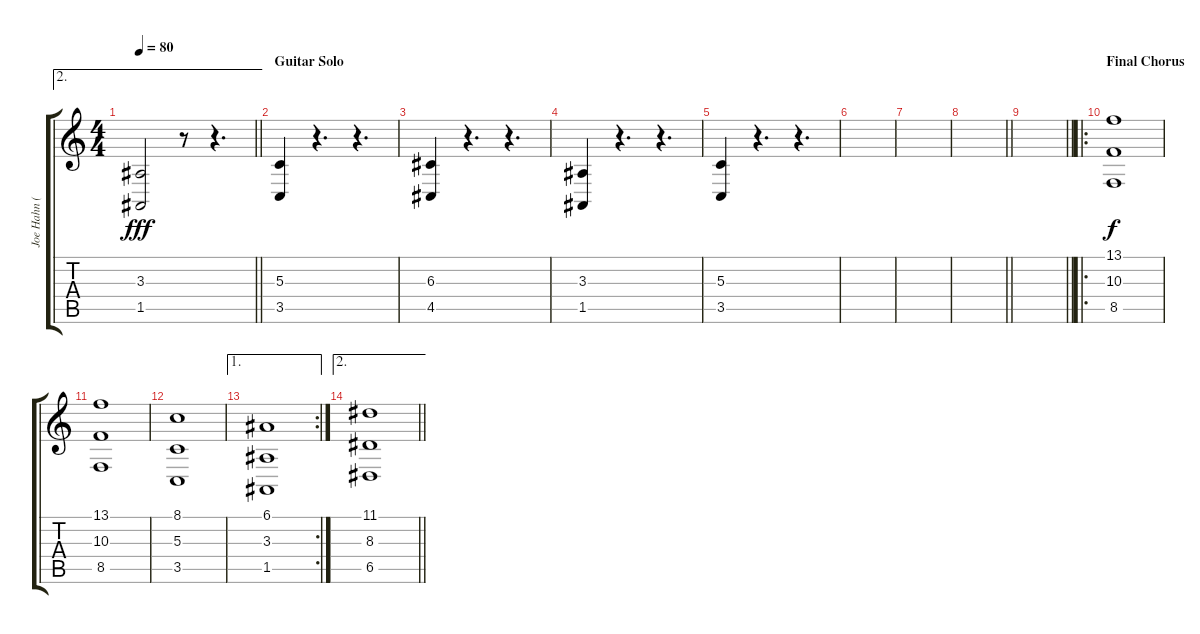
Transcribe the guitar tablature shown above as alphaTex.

\track ("Joe Hahn (Keys)" "Joe Hahn (") {instrument fx7echoes}
\staff {score tabs}
\tuning (E4 B3 G3 D3 A2 E2) {hide}
\ae 2
\ts (4 4)
\tempo 80
\clef g2
\barLineRight lightlight
\ks c
(3.3 1.5).2{dy fff} r.8 r.4{d} |
\section ("" "Guitar Solo")
(5.3 3.5).4{volume 13} r.4{d} r.4{d} |
(6.3 4.5).4 r.4{d} r.4{d} |
(3.3 1.5).4{volume 13} r.4{d} r.4{d} |
(5.3 3.5).4 r.4{d} r.4{d} |
|
|
\barLineRight lightlight
|
\barLineRight lightlight
|
\ro
\section ("" "Final Chorus")
(13.1 10.3 8.5).1{dy f volume 12 instrument choiraahs} |
(13.1 10.3 8.5).1 |
(8.1 5.3 3.5).1 |
\ae 1
\rc 2
(6.1 3.3 1.5).1 |
\ae 2
\barLineRight lightlight
(11.1 8.3 6.5).1
